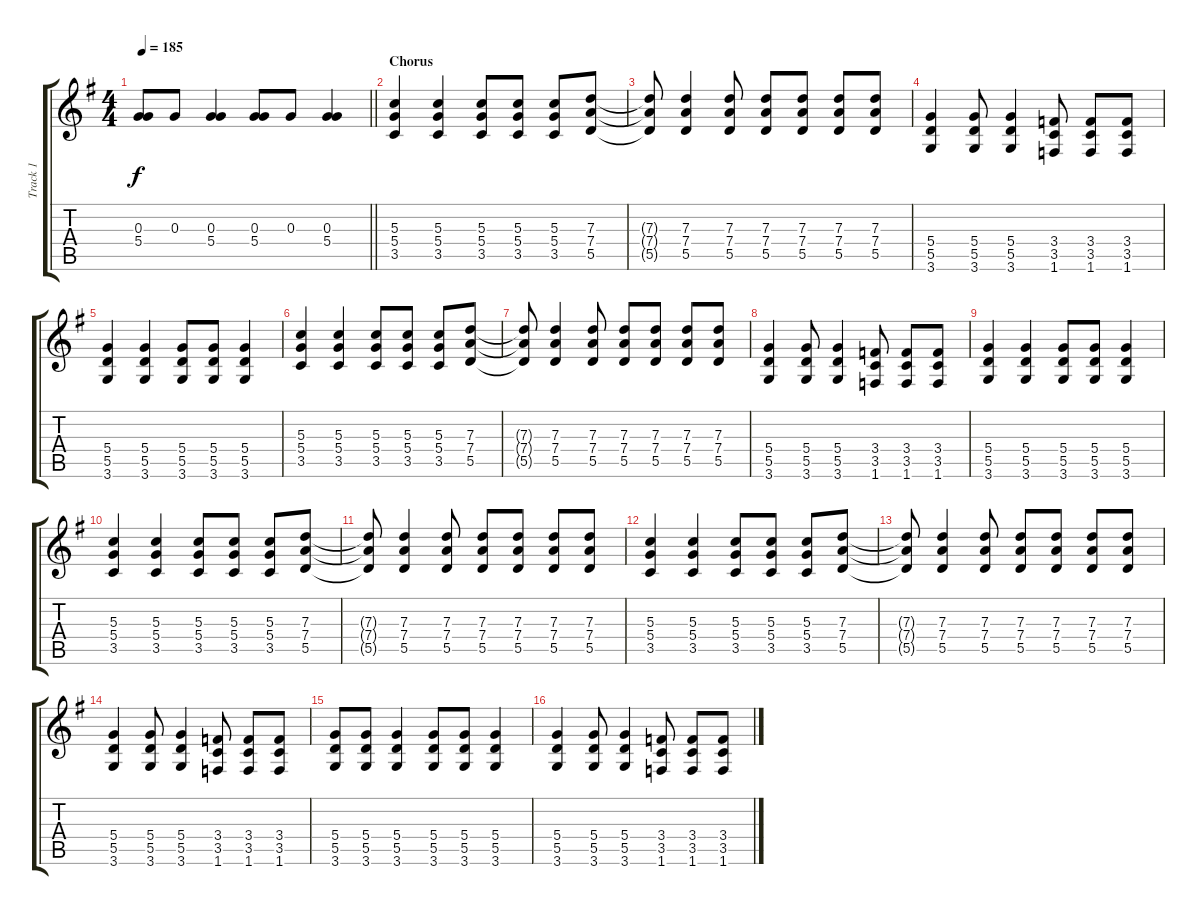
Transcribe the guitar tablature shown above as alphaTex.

\track ("Track 1" "Track 1") {instrument distortionguitar}
\staff {score tabs}
\tuning (E4 B3 G3 D3 A2 E2) {hide}
\ts (4 4)
\tempo 185
\clef g2
\barLineRight lightlight
\ks g
(0.3{t} 5.4{t}).8{dy f} 0.3.8 (0.3 5.4).4 (0.3 5.4).8 0.3.8 (0.3 5.4).4 |
\section ("" "Chorus")
(5.3 5.4 3.5).4 (5.3 5.4 3.5).4 (5.3 5.4 3.5).8 (5.3 5.4 3.5).8 (5.3 5.4 3.5).8 (7.3 7.4 5.5).8 |
(7.3{t} 7.4{t} 5.5{t}).8 (7.3 7.4 5.5).4 (7.3 7.4 5.5).8 (7.3 7.4 5.5).8 (7.3 7.4 5.5).8 (7.3 7.4 5.5).8 (7.3 7.4 5.5).8 |
(5.4 5.5 3.6).4 (5.4 5.5 3.6).8 (5.4 5.5 3.6).4 (3.4 3.5 1.6).8 (3.4 3.5 1.6).8 (3.4 3.5 1.6).8 |
(5.4 5.5 3.6).4 (5.4 5.5 3.6).4 (5.4 5.5 3.6).8 (5.4 5.5 3.6).8 (5.4 5.5 3.6).4 |
(5.3 5.4 3.5).4 (5.3 5.4 3.5).4 (5.3 5.4 3.5).8 (5.3 5.4 3.5).8 (5.3 5.4 3.5).8 (7.3 7.4 5.5).8 |
(7.3{t} 7.4{t} 5.5{t}).8 (7.3 7.4 5.5).4 (7.3 7.4 5.5).8 (7.3 7.4 5.5).8 (7.3 7.4 5.5).8 (7.3 7.4 5.5).8 (7.3 7.4 5.5).8 |
(5.4 5.5 3.6).4 (5.4 5.5 3.6).8 (5.4 5.5 3.6).4 (3.4 3.5 1.6).8 (3.4 3.5 1.6).8 (3.4 3.5 1.6).8 |
(5.4 5.5 3.6).4 (5.4 5.5 3.6).4 (5.4 5.5 3.6).8 (5.4 5.5 3.6).8 (5.4 5.5 3.6).4 |
(5.3 5.4 3.5).4 (5.3 5.4 3.5).4 (5.3 5.4 3.5).8 (5.3 5.4 3.5).8 (5.3 5.4 3.5).8 (7.3 7.4 5.5).8 |
(7.3{t} 7.4{t} 5.5{t}).8 (7.3 7.4 5.5).4 (7.3 7.4 5.5).8 (7.3 7.4 5.5).8 (7.3 7.4 5.5).8 (7.3 7.4 5.5).8 (7.3 7.4 5.5).8 |
(5.3 5.4 3.5).4 (5.3 5.4 3.5).4 (5.3 5.4 3.5).8 (5.3 5.4 3.5).8 (5.3 5.4 3.5).8 (7.3 7.4 5.5).8 |
(7.3{t} 7.4{t} 5.5{t}).8 (7.3 7.4 5.5).4 (7.3 7.4 5.5).8 (7.3 7.4 5.5).8 (7.3 7.4 5.5).8 (7.3 7.4 5.5).8 (7.3 7.4 5.5).8 |
(5.4 5.5 3.6).4 (5.4 5.5 3.6).8 (5.4 5.5 3.6).4 (3.4 3.5 1.6).8 (3.4 3.5 1.6).8 (3.4 3.5 1.6).8 |
(5.4 5.5 3.6).8 (5.4 5.5 3.6).8 (5.4 5.5 3.6).4 (5.4 5.5 3.6).8 (5.4 5.5 3.6).8 (5.4 5.5 3.6).4 |
(5.4 5.5 3.6).4 (5.4 5.5 3.6).8 (5.4 5.5 3.6).4 (3.4 3.5 1.6).8 (3.4 3.5 1.6).8 (3.4 3.5 1.6).8
